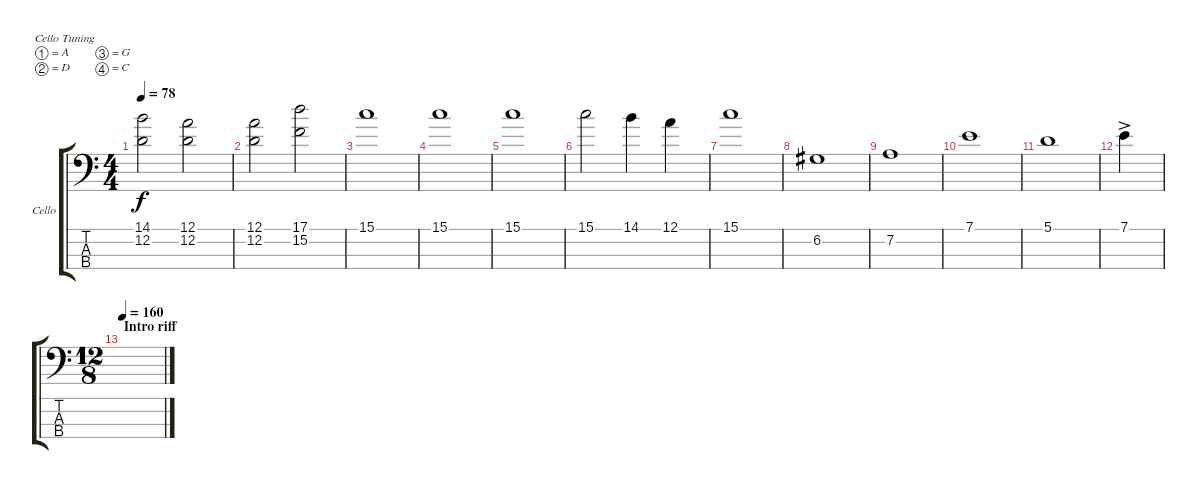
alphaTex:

\defaultSystemsLayout 4
\bracketExtendMode groupsimilarinstruments
\firstSystemTrackNameOrientation horizontal
\otherSystemsTrackNameOrientation horizontal
\track ("Violins ensemble (additionnal)" "Cello") {instrument cello}
\staff {score tabs}
\tuning (A3 D3 G2 C2)
\ts (4 4)
\tempo 78
\clef f4
\scale
0.333333
\ks c
(14.1 12.2).2{dy f} (12.1 12.2).2 |
\scale
0.333333 (12.1 12.2).2 (17.1 15.2).2 |
\scale
0.333333 15.1.1 |
\scale
0.333333 15.1.1 |
\scale
0.333333 15.1.1 |
\scale
0.333333 15.1.2 14.1.4 12.1.4 |
\scale
0.333333 15.1.1 |
\scale
0.333333 6.2.1 |
\scale
0.333333 7.2.1 |
\scale
0.333333 7.1.1 |
\scale
0.333333 5.1.1 |
\scale
0.333333 7.1{ac}.4 |
\ts (12 8)
\section ("" "Intro riff")
\tempo 160
\scale
0.333333 |
\scale
0.333333 |
\scale
0.333333 |
\scale
0.333333
